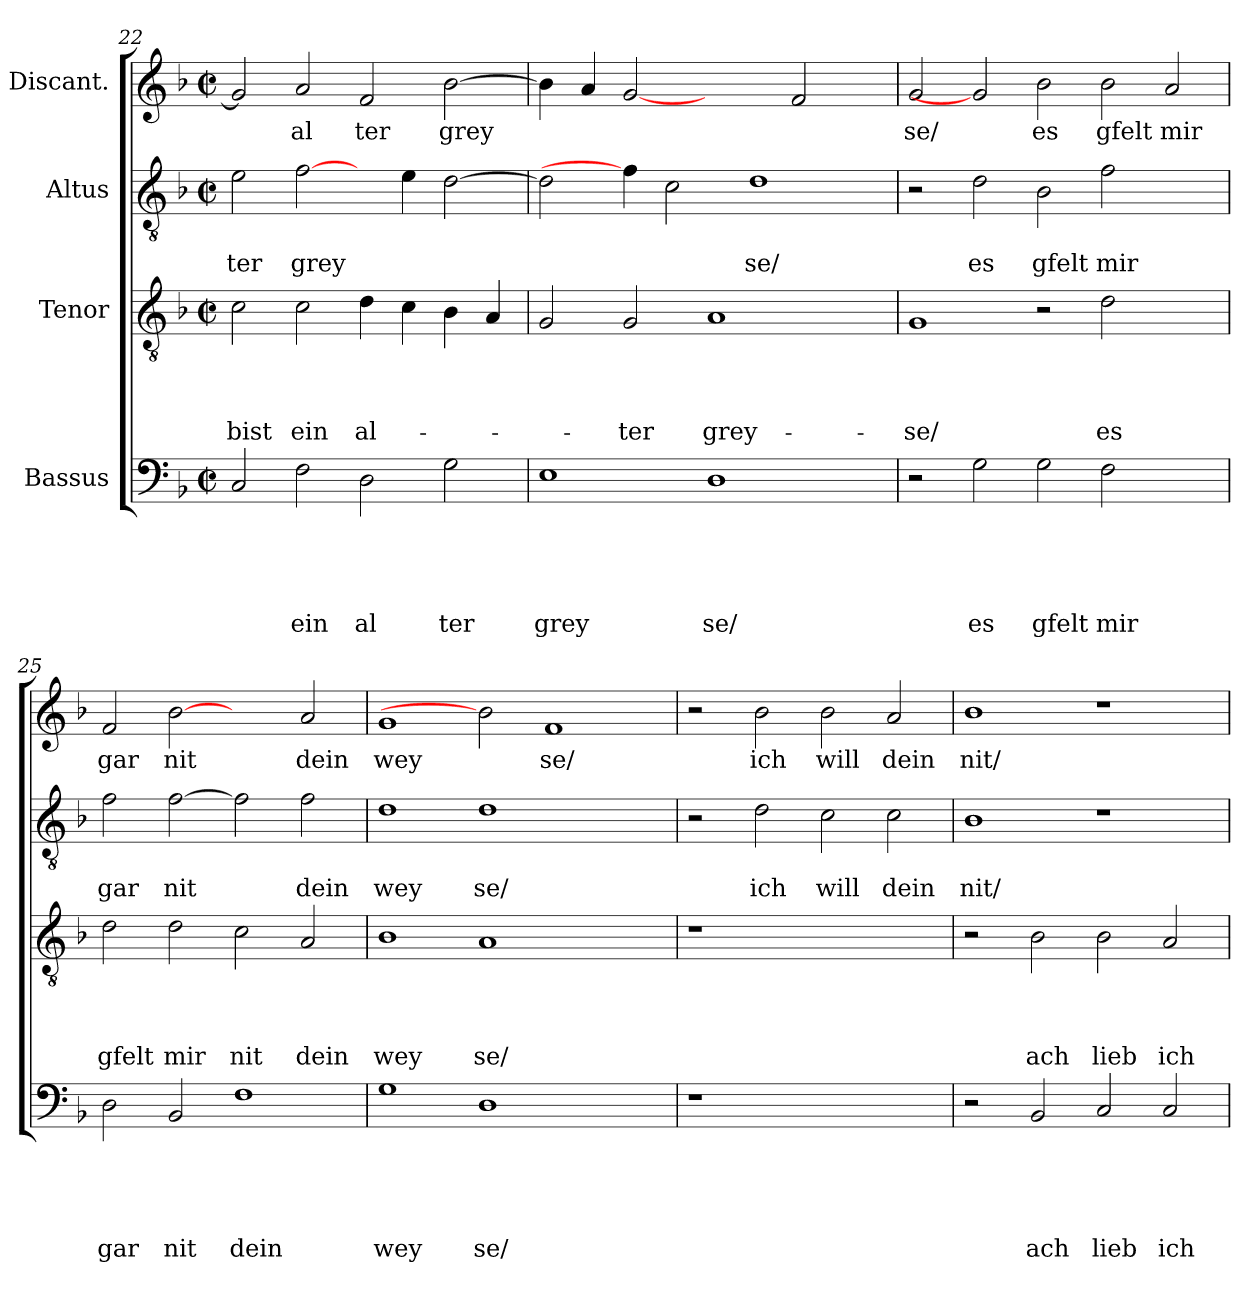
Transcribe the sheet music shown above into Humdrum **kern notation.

**kern	**text	**text	**text	**text	**text	**kern	**text	**text	**text	**text	**kern	**text	**text	**kern	**text
*part4	*part4	*part4	*part4	*part4	*part4	*part3	*part3	*part3	*part3	*part3	*part2	*part2	*part2	*part1	*part1
*staff4	*staff4	*staff4	*staff4	*staff4	*staff4	*staff3	*staff3	*staff3	*staff3	*staff3	*staff2	*staff2	*staff2	*staff1	*staff1
*I"Bassus	*	*	*	*	*	*I"Tenor	*	*	*	*	*I"Altus	*	*	*I"Discant.	*
*clefF4	*	*	*	*	*	*clefGv2	*	*	*	*	*clefGv2	*	*	*clefG2	*
*k[b-]	*	*	*	*	*	*k[b-]	*	*	*	*	*k[b-]	*	*	*k[b-]	*
*F:	*	*	*	*	*	*F:	*	*	*	*	*F:	*	*	*F:	*
*M2/2	*	*	*	*	*	*M2/2	*	*	*	*	*M2/2	*	*	*M2/2	*
*met(c|)	*	*	*	*	*	*met(c|)	*	*	*	*	*met(c|)	*	*	*met(c|)	*
=22	=22	=22	=22	=22	=22	=22	=22	=22	=22	=22	=22	=22	=22	=22	=22
!	!	!	!	!	!	!	!	!	!	!LO:LY:b	!	!	!LO:LY:b	!	!
2C/	.	.	.	.	.	2c\	.	.	.	bist	2e\	.	ter	2g/]	.
!	!	!	!	!	!LO:LY:b	!	!	!	!	!LO:LY:b	!	!	!LO:LY:b	!	!LO:LY:b
2F\	.	.	.	.	ein	2c\	.	.	.	ein	[2f\	.	grey	2a/	al
!	!	!	!	!	!LO:LY:b	!	!	!	!	!LO:LY:b	!	!	!	!	!LO:LY:b
2D\	.	.	.	.	al	4d\	.	.	.	al-	4ryy	.	.	2f/	ter
.	.	.	.	.	.	4c\	.	.	.	.	4e\	.	.	.	.
!	!	!	!	!	!LO:LY:b	!	!	!	!	!	!	!	!	!	!LO:LY:b
2G\	.	.	.	.	ter	4B-\	.	.	.	.	[>2d\	.	.	[>2b-\	grey
.	.	.	.	.	.	4A/	.	.	.	.	.	.	.	.	.
=23	=23	=23	=23	=23	=23	=23	=23	=23	=23	=23	=23	=23	=23	=23	=23
!	!	!	!	!	!LO:LY:b	!	!	!	!	!	!	!	!	!	!
1E	.	.	.	.	grey	2G/	.	.	.	.	2d\]	.	.	4b-\]	.
.	.	.	.	.	.	.	.	.	.	.	.	.	.	4a/	.
!	!	!	!	!	!	!	!	!	!	!LO:LY:b	!	!	!	!	!
.	.	.	.	.	.	2G/	.	.	.	-ter	4f\]	.	.	[2g	.
.	.	.	.	.	.	.	.	.	.	.	2c\	.	.	.	.
!	!	!	!	!	!LO:LY:b	!	!	!	!	!LO:LY:b	!	!	!	!	!
1D	.	.	.	.	se/	1A	.	.	.	grey-	.	.	.	2ryy	.
!	!	!	!	!	!	!	!	!	!	!	!	!	!LO:LY:b	!	!
.	.	.	.	.	.	.	.	.	.	.	1d	.	se/	.	.
.	.	.	.	.	.	.	.	.	.	.	.	.	.	2f/	.
4ryy	.	.	.	.	.	4ryy	.	.	.	.	.	.	.	4ryy	.
!!LO:LB:g=z
=24	=24	=24	=24	=24	=24	=24	=24	=24	=24	=24	=24	=24	=24	=24	=24
!	!	!	!	!	!	!	!	!	!	!LO:LY:b	!	!	!	!	!LO:LY:b
2r	.	.	.	.	.	1G	.	.	.	-se/	2r	.	.	2g/	se/
!	!	!	!	!	!LO:LY:b	!	!	!	!	!	!	!	!LO:LY:b	!	!
2G\	.	.	.	.	es	.	.	.	.	.	2d\	.	es	2g]	.
!	!	!	!	!	!LO:LY:b	!	!	!	!	!	!	!	!LO:LY:b	!	!LO:LY:b
2G\	.	.	.	.	gfelt	2r	.	.	.	.	2B-\	.	gfelt	2b-\	es
!	!	!	!	!	!LO:LY:b	!	!	!	!	!LO:LY:b	!	!	!LO:LY:b	!	!LO:LY:b
2F\	.	.	.	.	mir	2d\	.	.	.	es	2f\	.	mir	2b-\	gfelt
!	!	!	!	!	!	!	!	!	!	!	!	!	!	!	!LO:LY:b
2ryy	.	.	.	.	.	2ryy	.	.	.	.	2ryy	.	.	2a/	mir
=25	=25	=25	=25	=25	=25	=25	=25	=25	=25	=25	=25	=25	=25	=25	=25
!	!	!	!	!	!LO:LY:b	!	!	!	!	!LO:LY:b	!	!	!LO:LY:b	!	!LO:LY:b
2D\	.	.	.	.	gar	2d\	.	.	.	gfelt	2f\	.	gar	2f/	gar
!	!	!	!	!	!LO:LY:b	!	!	!	!	!LO:LY:b	!	!	!LO:LY:b	!	!LO:LY:b
2BB-/	.	.	.	.	nit	2d\	.	.	.	mir	[>2f\	.	nit	[2b-	nit
!	!	!	!	!	!LO:LY:b	!	!	!	!	!LO:LY:b	!	!	!	!	!
1F	.	.	.	.	dein	2c\	.	.	.	nit	2f\]	.	.	2ryy	.
!	!	!	!	!	!	!	!	!	!	!LO:LY:b	!	!	!LO:LY:b	!	!LO:LY:b
.	.	.	.	.	.	2A/	.	.	.	dein	2f\	.	dein	2a/	dein
=26	=26	=26	=26	=26	=26	=26	=26	=26	=26	=26	=26	=26	=26	=26	=26
!	!	!	!	!	!LO:LY:b	!	!	!	!	!LO:LY:b	!	!	!LO:LY:b	!	!LO:LY:b
1G	.	.	.	.	wey	1B-	.	.	.	wey	1d	.	wey	1g	wey
!	!	!	!	!	!LO:LY:b	!	!	!	!	!LO:LY:b	!	!	!LO:LY:b	!	!
1D	.	.	.	.	se/	1A	.	.	.	se/	1d	.	se/	2b-]	.
!	!	!	!	!	!	!	!	!	!	!	!	!	!	!	!LO:LY:b
.	.	.	.	.	.	.	.	.	.	.	.	.	.	1f	se/
2ryy	.	.	.	.	.	2ryy	.	.	.	.	2ryy	.	.	.	.
=27	=27	=27	=27	=27	=27	=27	=27	=27	=27	=27	=27	=27	=27	=27	=27
1r	.	.	.	.	.	1r	.	.	.	.	2r	.	.	2r	.
!	!	!	!	!	!	!	!	!	!	!	!	!	!LO:LY:b	!	!LO:LY:b
.	.	.	.	.	.	.	.	.	.	.	2d\	.	ich	2b-\	ich
!	!	!	!	!	!	!	!	!	!	!	!	!	!LO:LY:b	!	!LO:LY:b
1ryy	.	.	.	.	.	1ryy	.	.	.	.	2c\	.	will	2b-\	will
!	!	!	!	!	!	!	!	!	!	!	!	!	!LO:LY:b	!	!LO:LY:b
.	.	.	.	.	.	.	.	.	.	.	2c\	.	dein	2a/	dein
=28	=28	=28	=28	=28	=28	=28	=28	=28	=28	=28	=28	=28	=28	=28	=28
!	!	!	!	!	!	!	!	!	!	!	!	!	!LO:LY:b	!	!LO:LY:b
2r	.	.	.	.	.	2r	.	.	.	.	1B-	.	nit/	1b-	nit/
!	!	!	!	!	!LO:LY:b	!	!	!	!	!LO:LY:b	!	!	!	!	!
2BB-/	.	.	.	.	ach	2B-\	.	.	.	ach	.	.	.	.	.
!	!	!	!	!	!LO:LY:b	!	!	!	!	!LO:LY:b	!	!	!	!	!
2C/	.	.	.	.	lieb	2B-\	.	.	.	lieb	1r	.	.	1r	.
!	!	!	!	!	!LO:LY:b	!	!	!	!	!LO:LY:b	!	!	!	!	!
2C/	.	.	.	.	ich	2A/	.	.	.	ich	.	.	.	.	.
=	=	=	=	=	=	=	=	=	=	=	=	=	=	=	=
*-	*-	*-	*-	*-	*-	*-	*-	*-	*-	*-	*-	*-	*-	*-	*-
